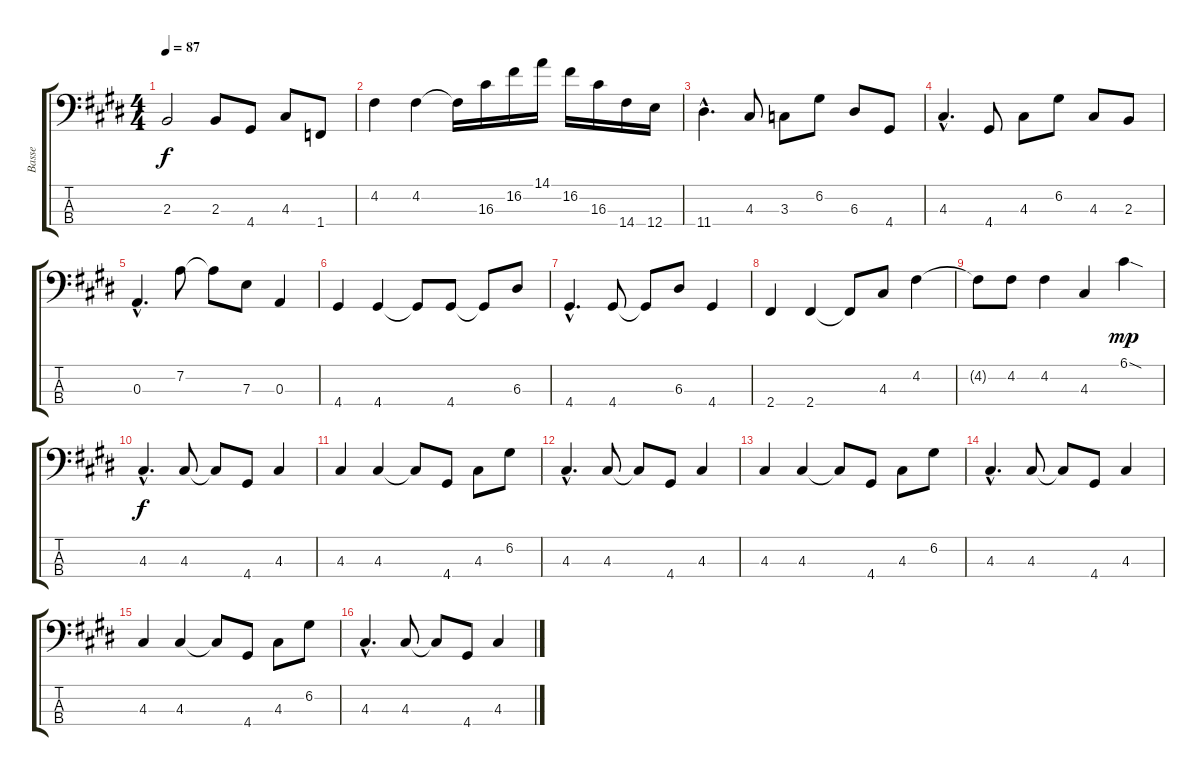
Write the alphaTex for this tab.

\track ("Basse" "Basse") {instrument electricbasspick}
\staff {score tabs}
\tuning (G2 D2 A1 E1) {hide}
\ts (4 4)
\tempo 87
\clef f4
\ks e
2.3.2{dy f} 2.3.8 4.4.8 4.3.8 1.4.8 |
4.2.4 4.2.4 4.2{t}.16 16.3.16 16.2.16 14.1.16 16.2.16 16.3.16 14.4.16 12.4.16 |
11.4{hac}.4{d} 4.3.8 3.3.8 6.2.8 6.3.8 4.4.8 |
4.3{hac}.4{d} 4.4.8 4.3.8 6.2.8 4.3.8 2.3.8 |
0.3{hac}.4{d} 7.2.8 7.2{t}.8 7.3.8 0.3.4 |
4.4.4 4.4.4 4.4{t}.8 4.4.8 4.4{t}.8 6.3.8 |
4.4{hac}.4{d} 4.4.8 4.4{t}.8 6.3.8 4.4.4 |
2.4.4 2.4.4 2.4{t}.8 4.3.8 4.2.4 |
4.2{t}.8 4.2.8 4.2.4 4.3.4 6.1{sod}.4{dy mp} |
4.3{hac}.4{d dy f} 4.3.8 4.3{t}.8 4.4.8 4.3.4 |
4.3.4 4.3.4 4.3{t}.8 4.4.8 4.3.8 6.2.8 |
4.3{hac}.4{d} 4.3.8 4.3{t}.8 4.4.8 4.3.4 |
4.3.4 4.3.4 4.3{t}.8 4.4.8 4.3.8 6.2.8 |
4.3{hac}.4{d} 4.3.8 4.3{t}.8 4.4.8 4.3.4 |
4.3.4 4.3.4 4.3{t}.8 4.4.8 4.3.8 6.2.8 |
4.3{hac}.4{d} 4.3.8 4.3{t}.8 4.4.8 4.3.4
